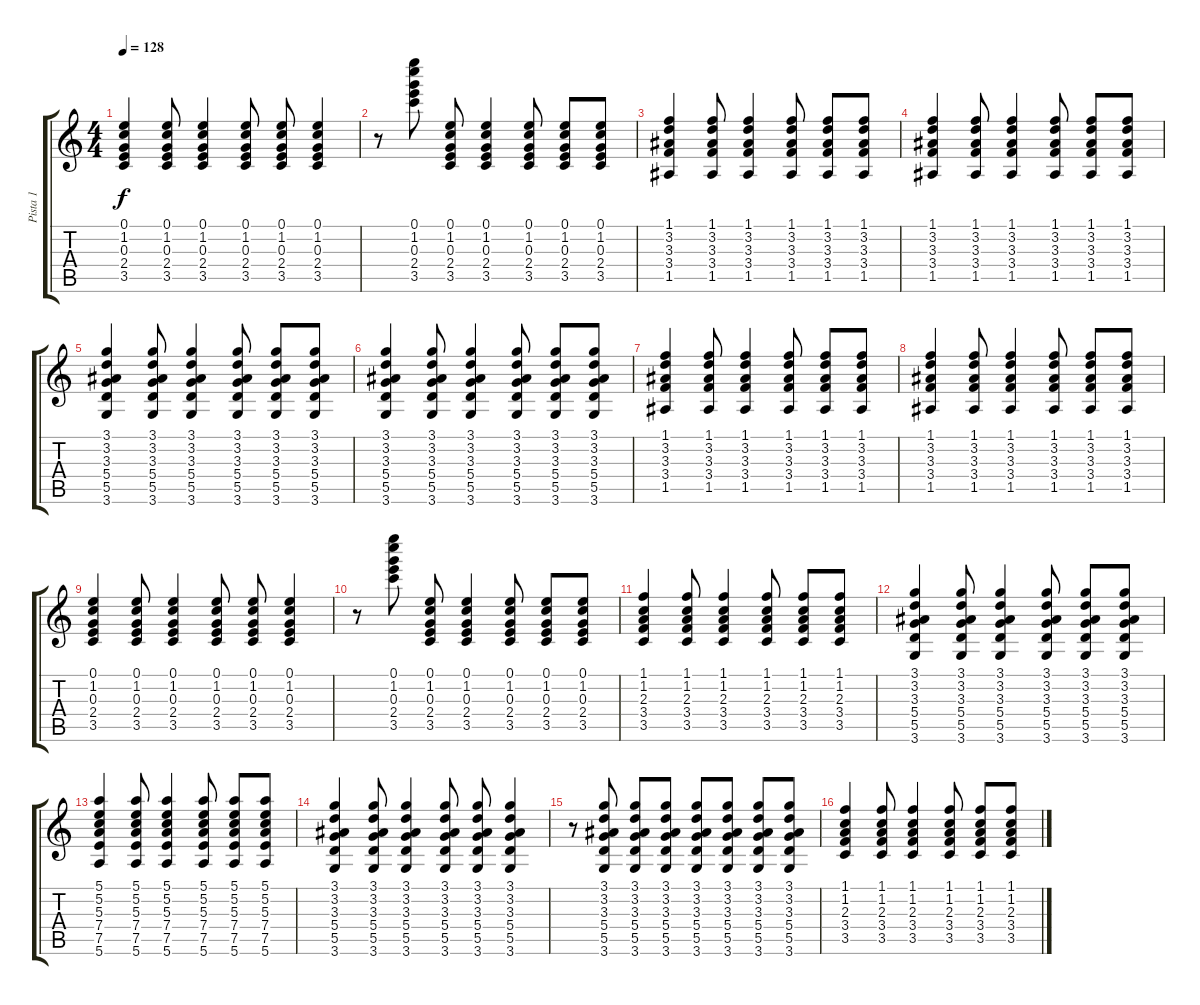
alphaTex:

\track ("Pista 1" "Pista 1") {instrument acousticguitarsteel}
\staff {score tabs}
\tuning (E4 B3 G3 D3 A2 E2) {hide}
\ts (4 4)
\tempo 128
\clef g2
\ks c
(0.1 1.2 0.3 2.4 3.5).4{dy f} (0.1 1.2 0.3 2.4 3.5).8 (0.1 1.2 0.3 2.4 3.5).4 (0.1 1.2 0.3 2.4 3.5).8 (0.1 1.2 0.3 2.4 3.5).8 (0.1 1.2 0.3 2.4 3.5).4 |
r.8 (0.1 1.2 0.3 2.4 3.5).8{ot 15mb} (0.1 1.2 0.3 2.4 3.5).8 (0.1 1.2 0.3 2.4 3.5).4 (0.1 1.2 0.3 2.4 3.5).8 (0.1 1.2 0.3 2.4 3.5).8 (0.1 1.2 0.3 2.4 3.5).8 |
(1.1 3.2 3.3 3.4 1.5).4 (1.1 3.2 3.3 3.4 1.5).8 (1.1 3.2 3.3 3.4 1.5).4 (1.1 3.2 3.3 3.4 1.5).8 (1.1 3.2 3.3 3.4 1.5).8 (1.1 3.2 3.3 3.4 1.5).8 |
(1.1 3.2 3.3 3.4 1.5).4 (1.1 3.2 3.3 3.4 1.5).8 (1.1 3.2 3.3 3.4 1.5).4 (1.1 3.2 3.3 3.4 1.5).8 (1.1 3.2 3.3 3.4 1.5).8 (1.1 3.2 3.3 3.4 1.5).8 |
(3.1 3.2 3.3 5.4 5.5 3.6).4 (3.1 3.2 3.3 5.4 5.5 3.6).8 (3.1 3.2 3.3 5.4 5.5 3.6).4 (3.1 3.2 3.3 5.4 5.5 3.6).8 (3.1 3.2 3.3 5.4 5.5 3.6).8 (3.1 3.2 3.3 5.4 5.5 3.6).8 |
(3.1 3.2 3.3 5.4 5.5 3.6).4 (3.1 3.2 3.3 5.4 5.5 3.6).8 (3.1 3.2 3.3 5.4 5.5 3.6).4 (3.1 3.2 3.3 5.4 5.5 3.6).8 (3.1 3.2 3.3 5.4 5.5 3.6).8 (3.1 3.2 3.3 5.4 5.5 3.6).8 |
(1.1 3.2 3.3 3.4 1.5).4 (1.1 3.2 3.3 3.4 1.5).8 (1.1 3.2 3.3 3.4 1.5).4 (1.1 3.2 3.3 3.4 1.5).8 (1.1 3.2 3.3 3.4 1.5).8 (1.1 3.2 3.3 3.4 1.5).8 |
(1.1 3.2 3.3 3.4 1.5).4 (1.1 3.2 3.3 3.4 1.5).8 (1.1 3.2 3.3 3.4 1.5).4 (1.1 3.2 3.3 3.4 1.5).8 (1.1 3.2 3.3 3.4 1.5).8 (1.1 3.2 3.3 3.4 1.5).8 |
(0.1 1.2 0.3 2.4 3.5).4 (0.1 1.2 0.3 2.4 3.5).8 (0.1 1.2 0.3 2.4 3.5).4 (0.1 1.2 0.3 2.4 3.5).8 (0.1 1.2 0.3 2.4 3.5).8 (0.1 1.2 0.3 2.4 3.5).4 |
r.8 (0.1 1.2 0.3 2.4 3.5).8{ot 15mb} (0.1 1.2 0.3 2.4 3.5).8 (0.1 1.2 0.3 2.4 3.5).4 (0.1 1.2 0.3 2.4 3.5).8 (0.1 1.2 0.3 2.4 3.5).8 (0.1 1.2 0.3 2.4 3.5).8 |
(1.1 1.2 2.3 3.4 3.5).4 (1.1 1.2 2.3 3.4 3.5).8 (1.1 1.2 2.3 3.4 3.5).4 (1.1 1.2 2.3 3.4 3.5).8 (1.1 1.2 2.3 3.4 3.5).8 (1.1 1.2 2.3 3.4 3.5).8 |
(3.1 3.2 3.3 5.4 5.5 3.6).4 (3.1 3.2 3.3 5.4 5.5 3.6).8 (3.1 3.2 3.3 5.4 5.5 3.6).4 (3.1 3.2 3.3 5.4 5.5 3.6).8 (3.1 3.2 3.3 5.4 5.5 3.6).8 (3.1 3.2 3.3 5.4 5.5 3.6).8 |
(5.1 5.2 5.3 7.4 7.5 5.6).4 (5.1 5.2 5.3 7.4 7.5 5.6).8 (5.1 5.2 5.3 7.4 7.5 5.6).4 (5.1 5.2 5.3 7.4 7.5 5.6).8 (5.1 5.2 5.3 7.4 7.5 5.6).8 (5.1 5.2 5.3 7.4 7.5 5.6).8 |
(3.1 3.2 3.3 5.4 5.5 3.6).4 (3.1 3.2 3.3 5.4 5.5 3.6).8 (3.1 3.2 3.3 5.4 5.5 3.6).4 (3.1 3.2 3.3 5.4 5.5 3.6).8 (3.1 3.2 3.3 5.4 5.5 3.6).8 (3.1 3.2 3.3 5.4 5.5 3.6).4 |
r.8 (3.1 3.2 3.3 5.4 5.5 3.6).8 (3.1 3.2 3.3 5.4 5.5 3.6).8 (3.1 3.2 3.3 5.4 5.5 3.6).8 (3.1 3.2 3.3 5.4 5.5 3.6).8 (3.1 3.2 3.3 5.4 5.5 3.6).8 (3.1 3.2 3.3 5.4 5.5 3.6).8 (3.1 3.2 3.3 5.4 5.5 3.6).8 |
(1.1 1.2 2.3 3.4 3.5).4 (1.1 1.2 2.3 3.4 3.5).8 (1.1 1.2 2.3 3.4 3.5).4 (1.1 1.2 2.3 3.4 3.5).8 (1.1 1.2 2.3 3.4 3.5).8 (1.1 1.2 2.3 3.4 3.5).8
